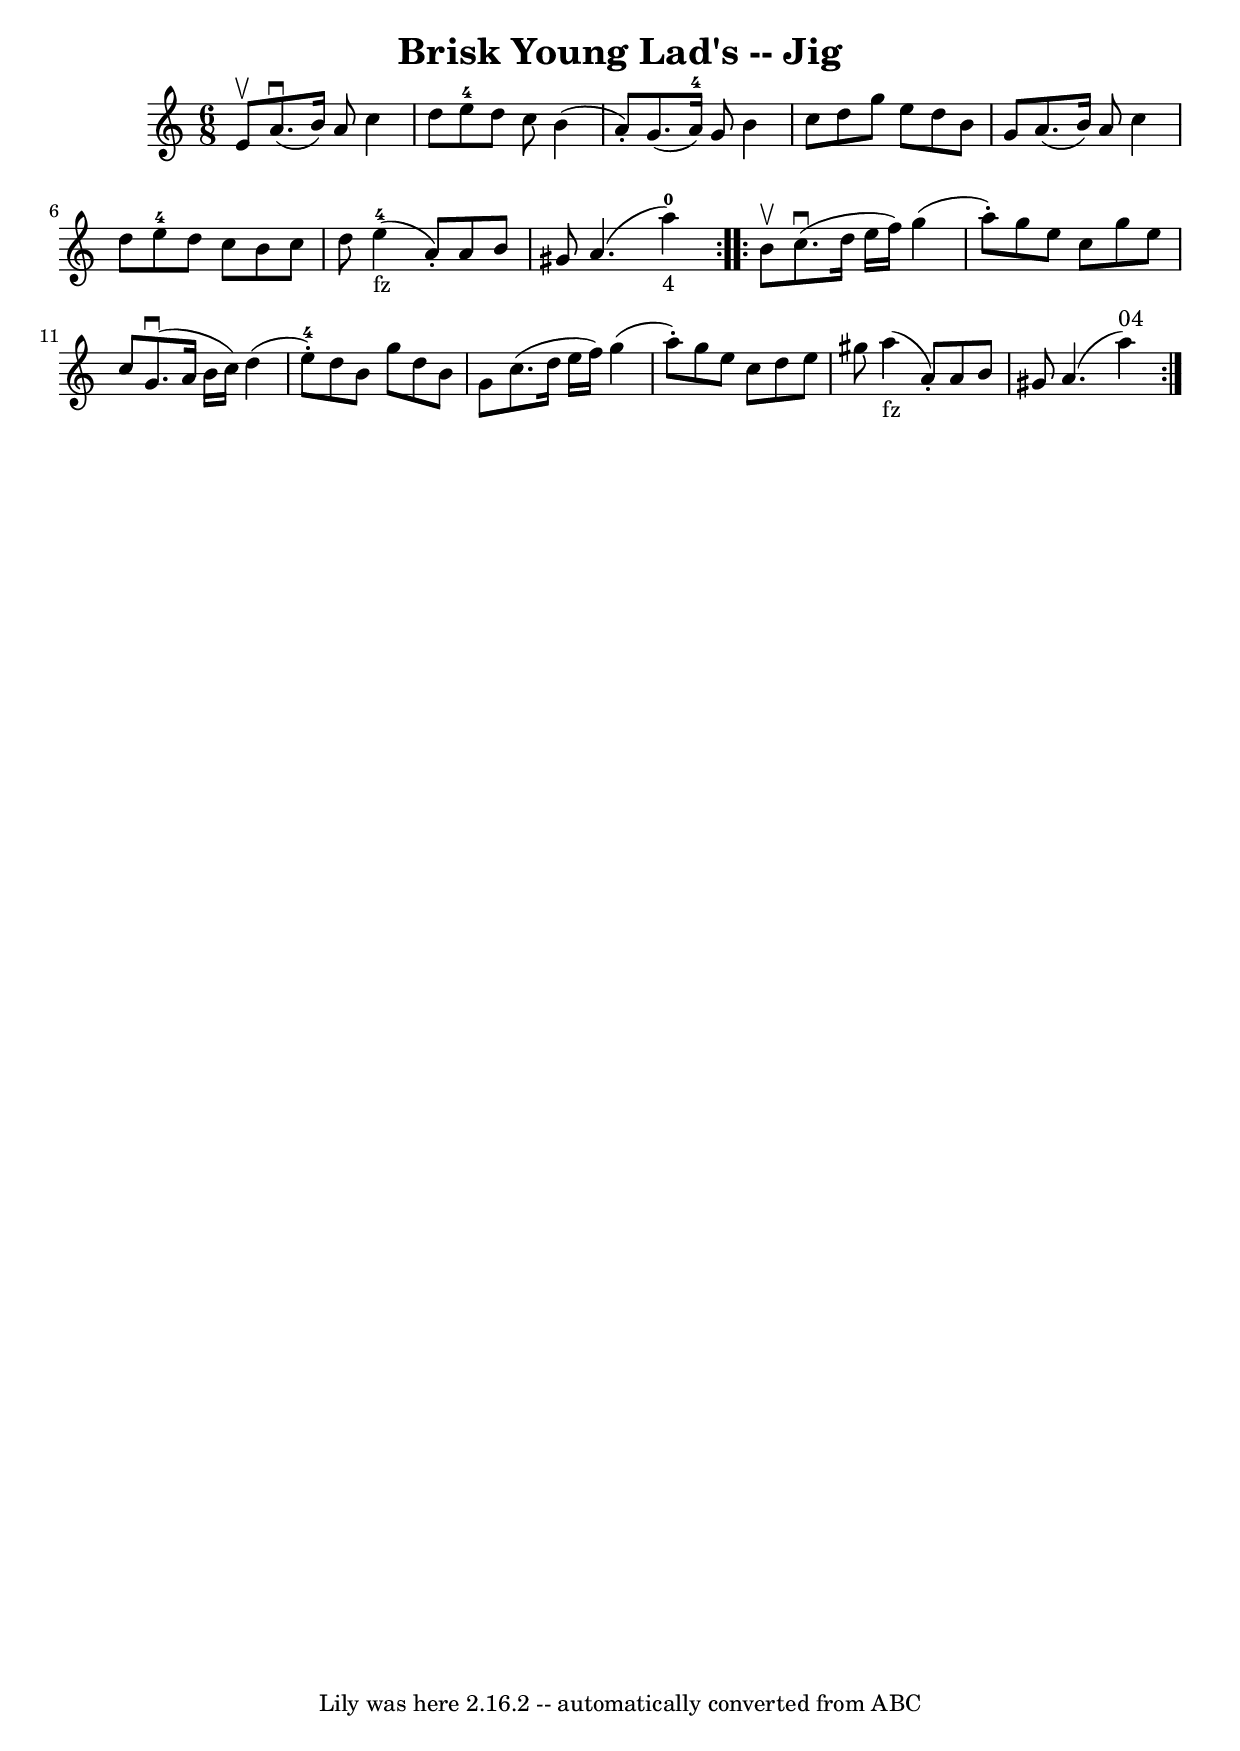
\version "2.16.2"
\include "Mammoth.ily"
\header {
  %% book = "Ryan's Mammoth Collection."
  crossRefNumber = "1"
  footnotes = ""
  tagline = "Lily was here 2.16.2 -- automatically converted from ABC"
  title = "Brisk Young Lad's -- Jig"

}
voicedefault =  {



  \repeat volta 2 {

    \time 6/8 
    \key a \minor
    e'8^\upbow |
    a'8.^\downbow(b'16)   
    a'8 c''4 d''8  |
    e''8-4 d''8 c''8 b'4 (a'8 -.) 
    |
    g'8. (a'16-4) g'8 b'4 c''8  |
    d''8 g''8  
    e''8 d''8 b'8 g'8  |
    a'8. (b'16) a'8 c''4    
    d''8  |
    e''8-4 d''8 c''8 b'8 c''8 d''8  |
    
    e''4_"fz"-4(a'8 -.) a'8 b'8 gis'8  |
    a'4. (a''4 
    -0_"4") 
  } 
  \repeat volta 2 {
    b'8^\upbow |
    c''8.^\downbow(
    d''16 e''16 f''16) g''4 (a''8 -.) |
    g''8 e''8    
    c''8 g''8 e''8 c''8  |
    g'8.^\downbow(a'16 b'16    
    c''16) d''4 (e''8-4-.) |
    d''8 b'8 g''8 d''8    
    b'8 g'8  |
    c''8. (d''16 e''16 f''16) g''4 (a''8 
    -.) |
    g''8 e''8 c''8 d''8 e''8 gis''8  |
    
    a''4_"fz"(a'8 -.) a'8 b'8 gis'8  |
    a'4. (a''4^"04" 
    -)   
  }   

}

\score{
  <<

    \context Staff="default"
    {
      \voicedefault 
      
    }

  >>
  \layout {
    
  }
  \midi {
  }

}
